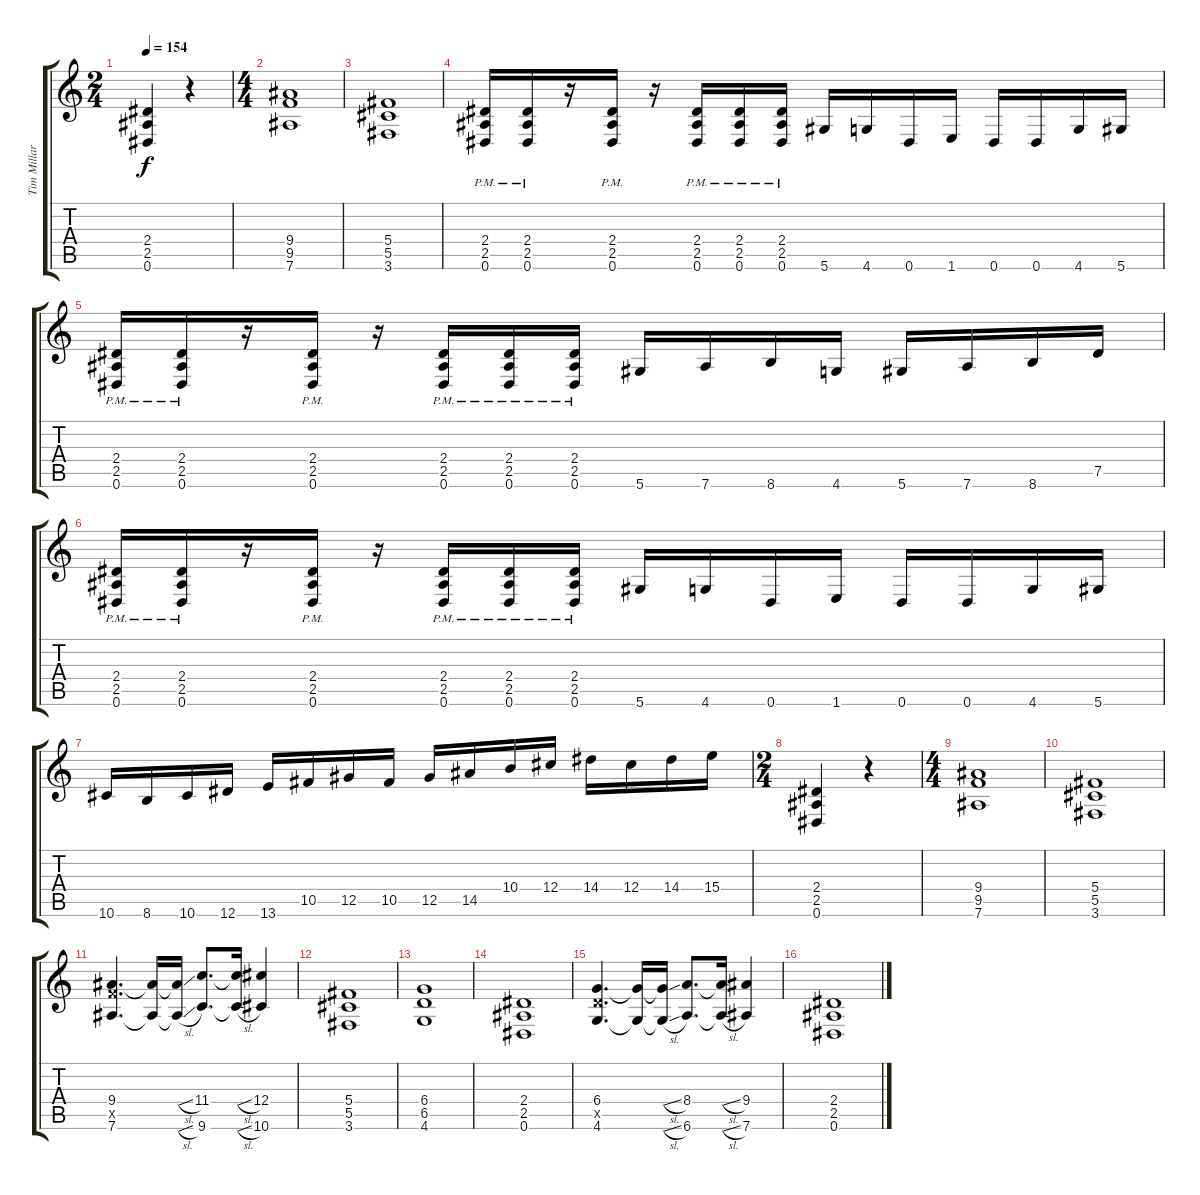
\track ("Tim Millar" "Tim Millar") {instrument distortionguitar}
\staff {score tabs}
\tuning (Eb4 Bb3 Gb3 Db3 Ab2 Eb2) {hide}
\ts (2 4)
\tempo 154
\clef g2
\ks c
(2.4 2.5 0.6).4{dy f} r.4 |
\ts (4 4)
(9.4 9.5 7.6).1 |
(5.4 5.5 3.6).1 |
(2.4{pm} 2.5{pm} 0.6{pm}).16 (2.4{pm} 2.5{pm} 0.6{pm}).16 r.16 (2.4{pm} 2.5{pm} 0.6{pm}).16 r.16 (2.4{pm} 2.5{pm} 0.6{pm}).16 (2.4{pm} 2.5{pm} 0.6{pm}).16 (2.4{pm} 2.5{pm} 0.6{pm}).16 5.6.16 4.6.16 0.6.16 1.6.16 0.6.16 0.6.16 4.6.16 5.6.16 |
(2.4{pm} 2.5{pm} 0.6{pm}).16 (2.4{pm} 2.5{pm} 0.6{pm}).16 r.16 (2.4{pm} 2.5{pm} 0.6{pm}).16 r.16 (2.4{pm} 2.5{pm} 0.6{pm}).16 (2.4{pm} 2.5{pm} 0.6{pm}).16 (2.4{pm} 2.5{pm} 0.6{pm}).16 5.6.16 7.6.16 8.6.16 4.6.16 5.6.16 7.6.16 8.6.16 7.5.16 |
(2.4{pm} 2.5{pm} 0.6{pm}).16 (2.4{pm} 2.5{pm} 0.6{pm}).16 r.16 (2.4{pm} 2.5{pm} 0.6{pm}).16 r.16 (2.4{pm} 2.5{pm} 0.6{pm}).16 (2.4{pm} 2.5{pm} 0.6{pm}).16 (2.4{pm} 2.5{pm} 0.6{pm}).16 5.6.16 4.6.16 0.6.16 1.6.16 0.6.16 0.6.16 4.6.16 5.6.16 |
10.6.16 8.6.16 10.6.16 12.6.16 13.6.16 10.5.16 12.5.16 10.5.16 12.5.16 14.5.16 10.4.16 12.4.16 14.4.16 12.4.16 14.4.16 15.4.16 |
\ts (2 4)
(2.4 2.5 0.6).4 r.4 |
\ts (4 4)
(9.4 9.5 7.6).1 |
(5.4 5.5 3.6).1 |
(9.4 9.5{x} 7.6).4{d} (9.4{t} 7.6{t}).16 (9.4{sl t} 7.6{sl t}).16 (11.4 9.6).8{d} (11.4{sl t} 9.6{sl t}).16 (12.4 10.6).4 |
(5.4 5.5 3.6).1 |
(6.4 6.5 4.6).1 |
(2.4 2.5 0.6).1 |
(6.4 6.5{x} 4.6).4{d} (6.4{t} 4.6{t}).16 (6.4{sl t} 4.6{sl t}).16 (8.4 6.6).8{d} (8.4{sl t} 6.6{sl t}).16 (9.4 7.6).4 |
(2.4 2.5 0.6).1
